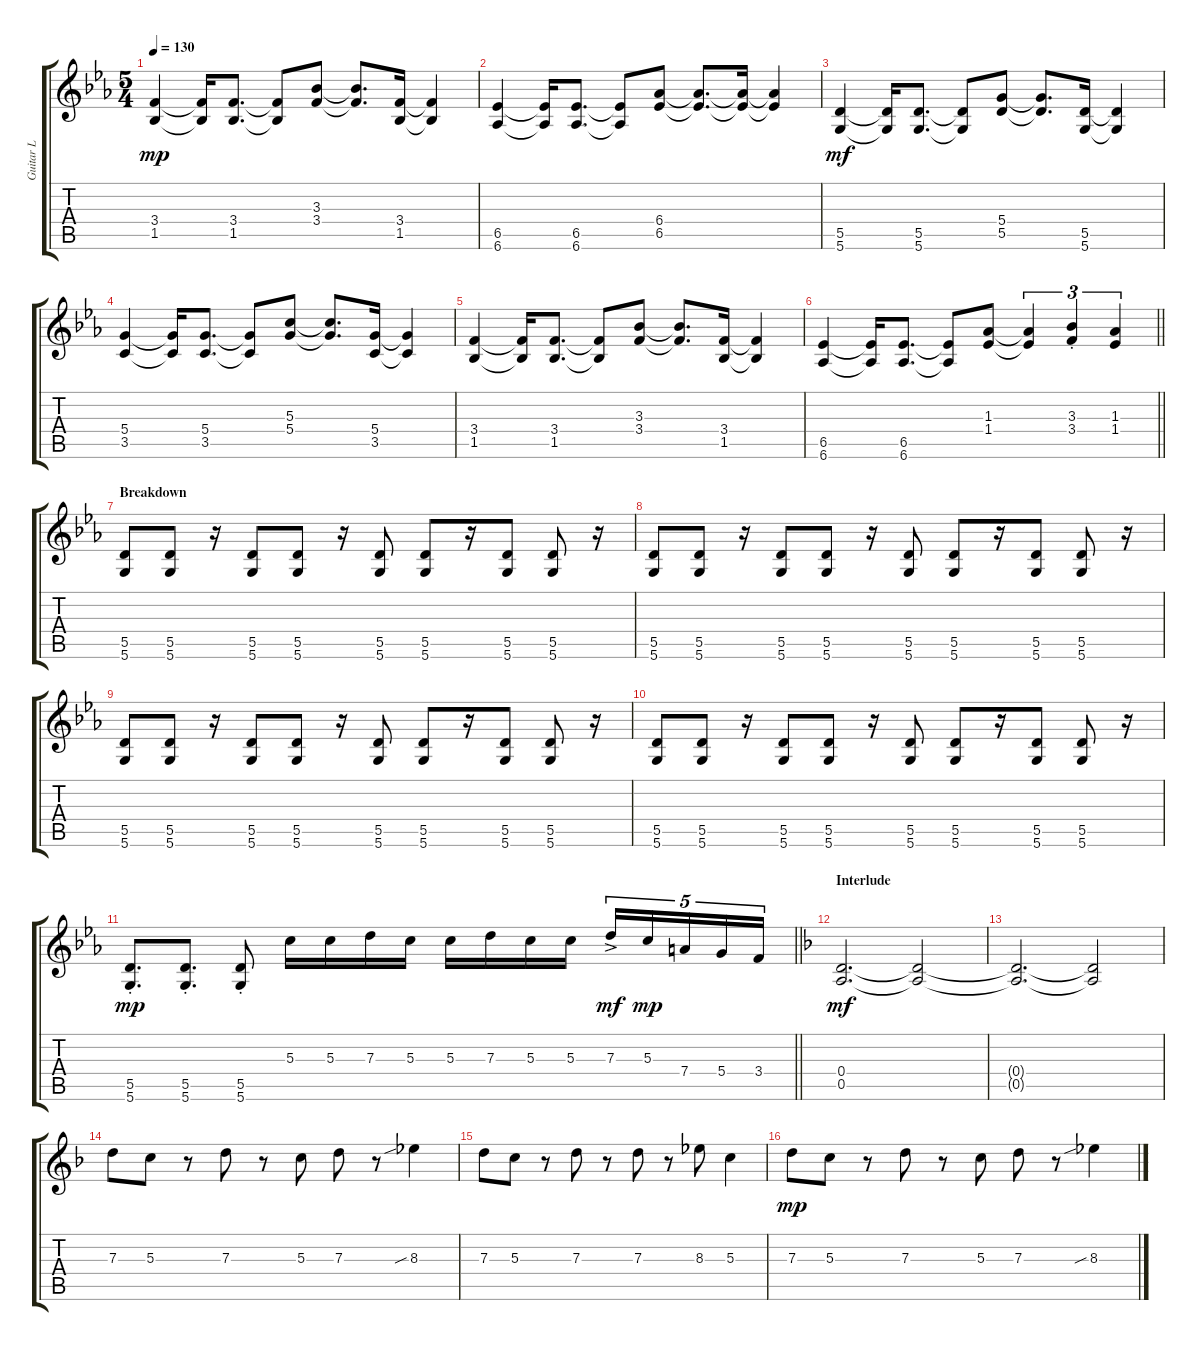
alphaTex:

\track ("Guitar L" "Guitar L") {instrument distortionguitar}
\staff {score tabs}
\tuning (E4 B3 G3 D3 A2 D2) {hide}
\ts (5 4)
\tempo 130
\clef g2
\ks eb
(3.4 1.5).4{dy mp} (3.4{t} 1.5{t}).16 (3.4 1.5).8{d} (3.4{t} 1.5{t}).8 (3.3 3.4).8 (3.3{t} 3.4{t}).8{d} (3.4 1.5).16 (3.4{t} 1.5{t}).4 |
(6.5 6.6).4 (6.5{t} 6.6{t}).16 (6.5 6.6).8{d} (6.5{t} 6.6{t}).8 (6.4 6.5).8 (6.4{t} 6.5{t}).8{d} (6.4{t} 6.5{t}).16 (6.4{t} 6.5{t}).4 |
(5.5 5.6).4{dy mf} (5.5{t} 5.6{t}).16 (5.5 5.6).8{d} (5.5{t} 5.6{t}).8 (5.4 5.5).8 (5.4{t} 5.5{t}).8{d} (5.5 5.6).16 (5.5{t} 5.6{t}).4 |
(5.4 3.5).4 (5.4{t} 3.5{t}).16 (5.4 3.5).8{d} (5.4{t} 3.5{t}).8 (5.3 5.4).8 (5.3{t} 5.4{t}).8{d} (5.4 3.5).16 (5.4{t} 3.5{t}).4 |
(3.4 1.5).4 (3.4{t} 1.5{t}).16 (3.4 1.5).8{d} (3.4{t} 1.5{t}).8 (3.3 3.4).8 (3.3{t} 3.4{t}).8{d} (3.4 1.5).16 (3.4{t} 1.5{t}).4 |
\barLineRight lightlight
(6.5 6.6).4 (6.5{t} 6.6{t}).16 (6.5 6.6).8{d} (6.5{t} 6.6{t}).8 (1.3 1.4).8 (1.3{t} 1.4{t}).4{tu (3 2)} (3.3{st} 3.4{st}).4{tu (3 2)} (1.3 1.4).4{tu (3 2)} |
\section ("" "Breakdown")
(5.5 5.6).8 (5.5 5.6).8 r.16 (5.5 5.6).8 (5.5 5.6).8 r.16 (5.5 5.6).8 (5.5 5.6).8 r.16 (5.5 5.6).8 (5.5 5.6).8 r.16 |
(5.5 5.6).8 (5.5 5.6).8 r.16 (5.5 5.6).8 (5.5 5.6).8 r.16 (5.5 5.6).8 (5.5 5.6).8 r.16 (5.5 5.6).8 (5.5 5.6).8 r.16 |
(5.5 5.6).8 (5.5 5.6).8 r.16 (5.5 5.6).8 (5.5 5.6).8 r.16 (5.5 5.6).8 (5.5 5.6).8 r.16 (5.5 5.6).8 (5.5 5.6).8 r.16 |
(5.5 5.6).8 (5.5 5.6).8 r.16 (5.5 5.6).8 (5.5 5.6).8 r.16 (5.5 5.6).8 (5.5 5.6).8 r.16 (5.5 5.6).8 (5.5 5.6).8 r.16 |
\barLineRight lightlight
(5.5{st} 5.6{st}).8{d dy mp} (5.5{st} 5.6{st}).8{d} (5.5{st} 5.6{st}).8 5.3.16 5.3.16 7.3.16 5.3.16 5.3.16 7.3.16 5.3.16 5.3.16 7.3{ac}.16{tu (5 4) dy mf} 5.3.16{tu (5 4) dy mp} 7.4.16{tu (5 4)} 5.4.16{tu (5 4)} 3.4.16{tu (5 4)} |
\section ("" "Interlude")
\ks f
(0.4 0.5).2{d dy mf} (0.4{t} 0.5{t}).2 |
(0.4{t} 0.5{t}).2{d} (0.4{t} 0.5{t}).2 |
7.3.8 5.3.8 r.8 7.3.8 r.8 5.3.8 7.3.8 r.8 8.3{sib}.4 |
7.3.8 5.3.8 r.8 7.3.8 r.8 7.3.8 r.8 8.3.8 5.3.4 |
7.3.8{dy mp} 5.3.8 r.8 7.3.8 r.8 5.3.8 7.3.8 r.8 8.3{sib}.4
